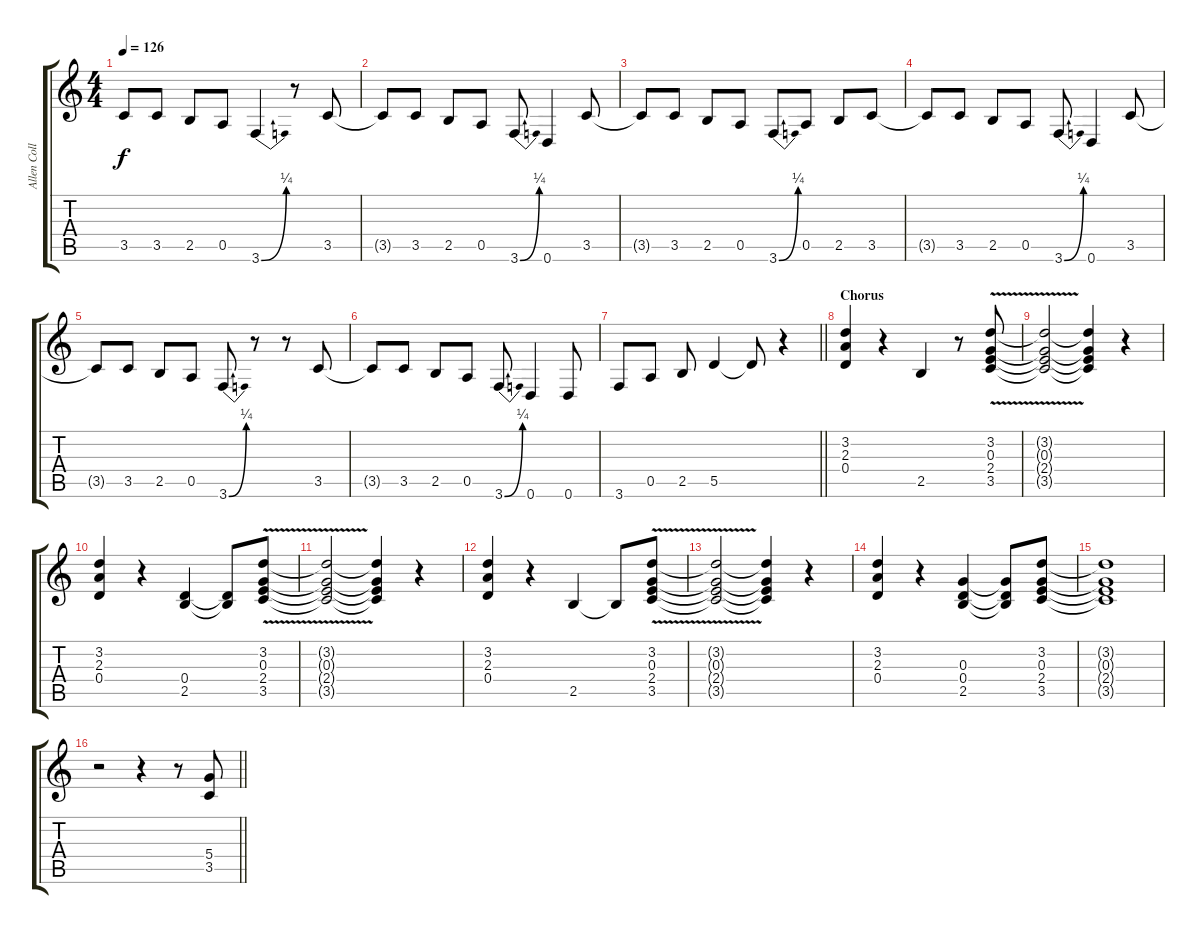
\track ("Allen Collins - Rhythm Guitar" "Allen Coll") {instrument distortionguitar}
\staff {score tabs}
\tuning (E4 B3 G3 D3 A2 D2) {hide}
\ts (4 4)
\tempo 126
\clef g2
\ks c
3.5{t}.8{dy f} 3.5.8 2.5.8 0.5.8 3.6{be (bend 0 0 60 1)}.4 r.8 3.5.8 |
3.5{t}.8 3.5.8 2.5.8 0.5.8 3.6{be (bend 0 0 60 1)}.8 0.6.4 3.5.8 |
3.5{t}.8 3.5.8 2.5.8 0.5.8 3.6{be (bend 0 0 60 1)}.8 0.5.8 2.5.8 3.5.8 |
3.5{t}.8 3.5.8 2.5.8 0.5.8 3.6{be (bend 0 0 60 1)}.8 0.6.4 3.5.8 |
3.5{t}.8 3.5.8 2.5.8 0.5.8 3.6{be (bend 0 0 60 1)}.8 r.8 r.8 3.5.8 |
3.5{t}.8 3.5.8 2.5.8 0.5.8 3.6{be (bend 0 0 60 1)}.8 0.6.4 0.6.8 |
\barLineRight lightlight
3.6.8 0.5.8 2.5.8 5.5.4 5.5{t}.8 r.4 |
\section ("" "Chorus")
(3.2 2.3 0.4).4 r.4 2.5.4 r.8 (3.2{v} 0.3{v} 2.4{v} 3.5{v}).8 |
(3.2{t} 0.3{t} 2.4{t} 3.5{t}).2 (3.2{t} 0.3{t} 2.4{t} 3.5{t}).4 r.4 |
(3.2 2.3 0.4).4 r.4 (0.4 2.5).4 (0.4{t} 2.5{t}).8 (3.2{v} 0.3{v} 2.4{v} 3.5{v}).8 |
(3.2{t} 0.3{t} 2.4{t} 3.5{t}).2 (3.2{t} 0.3{t} 2.4{t} 3.5{t}).4 r.4 |
(3.2 2.3 0.4).4 r.4 2.5.4 2.5{t}.8 (3.2{v} 0.3{v} 2.4{v} 3.5{v}).8 |
(3.2{t} 0.3{t} 2.4{t} 3.5{t}).2 (3.2{t} 0.3{t} 2.4{t} 3.5{t}).4 r.4 |
(3.2 2.3 0.4).4 r.4 (0.3 0.4 2.5).4 (0.3{t} 0.4{t} 2.5{t}).8 (3.2 0.3 2.4 3.5).8 |
(3.2{t} 0.3{t} 2.4{t} 3.5{t}).1 |
\barLineRight lightlight
r.2 r.4 r.8 (5.4 3.5).8
